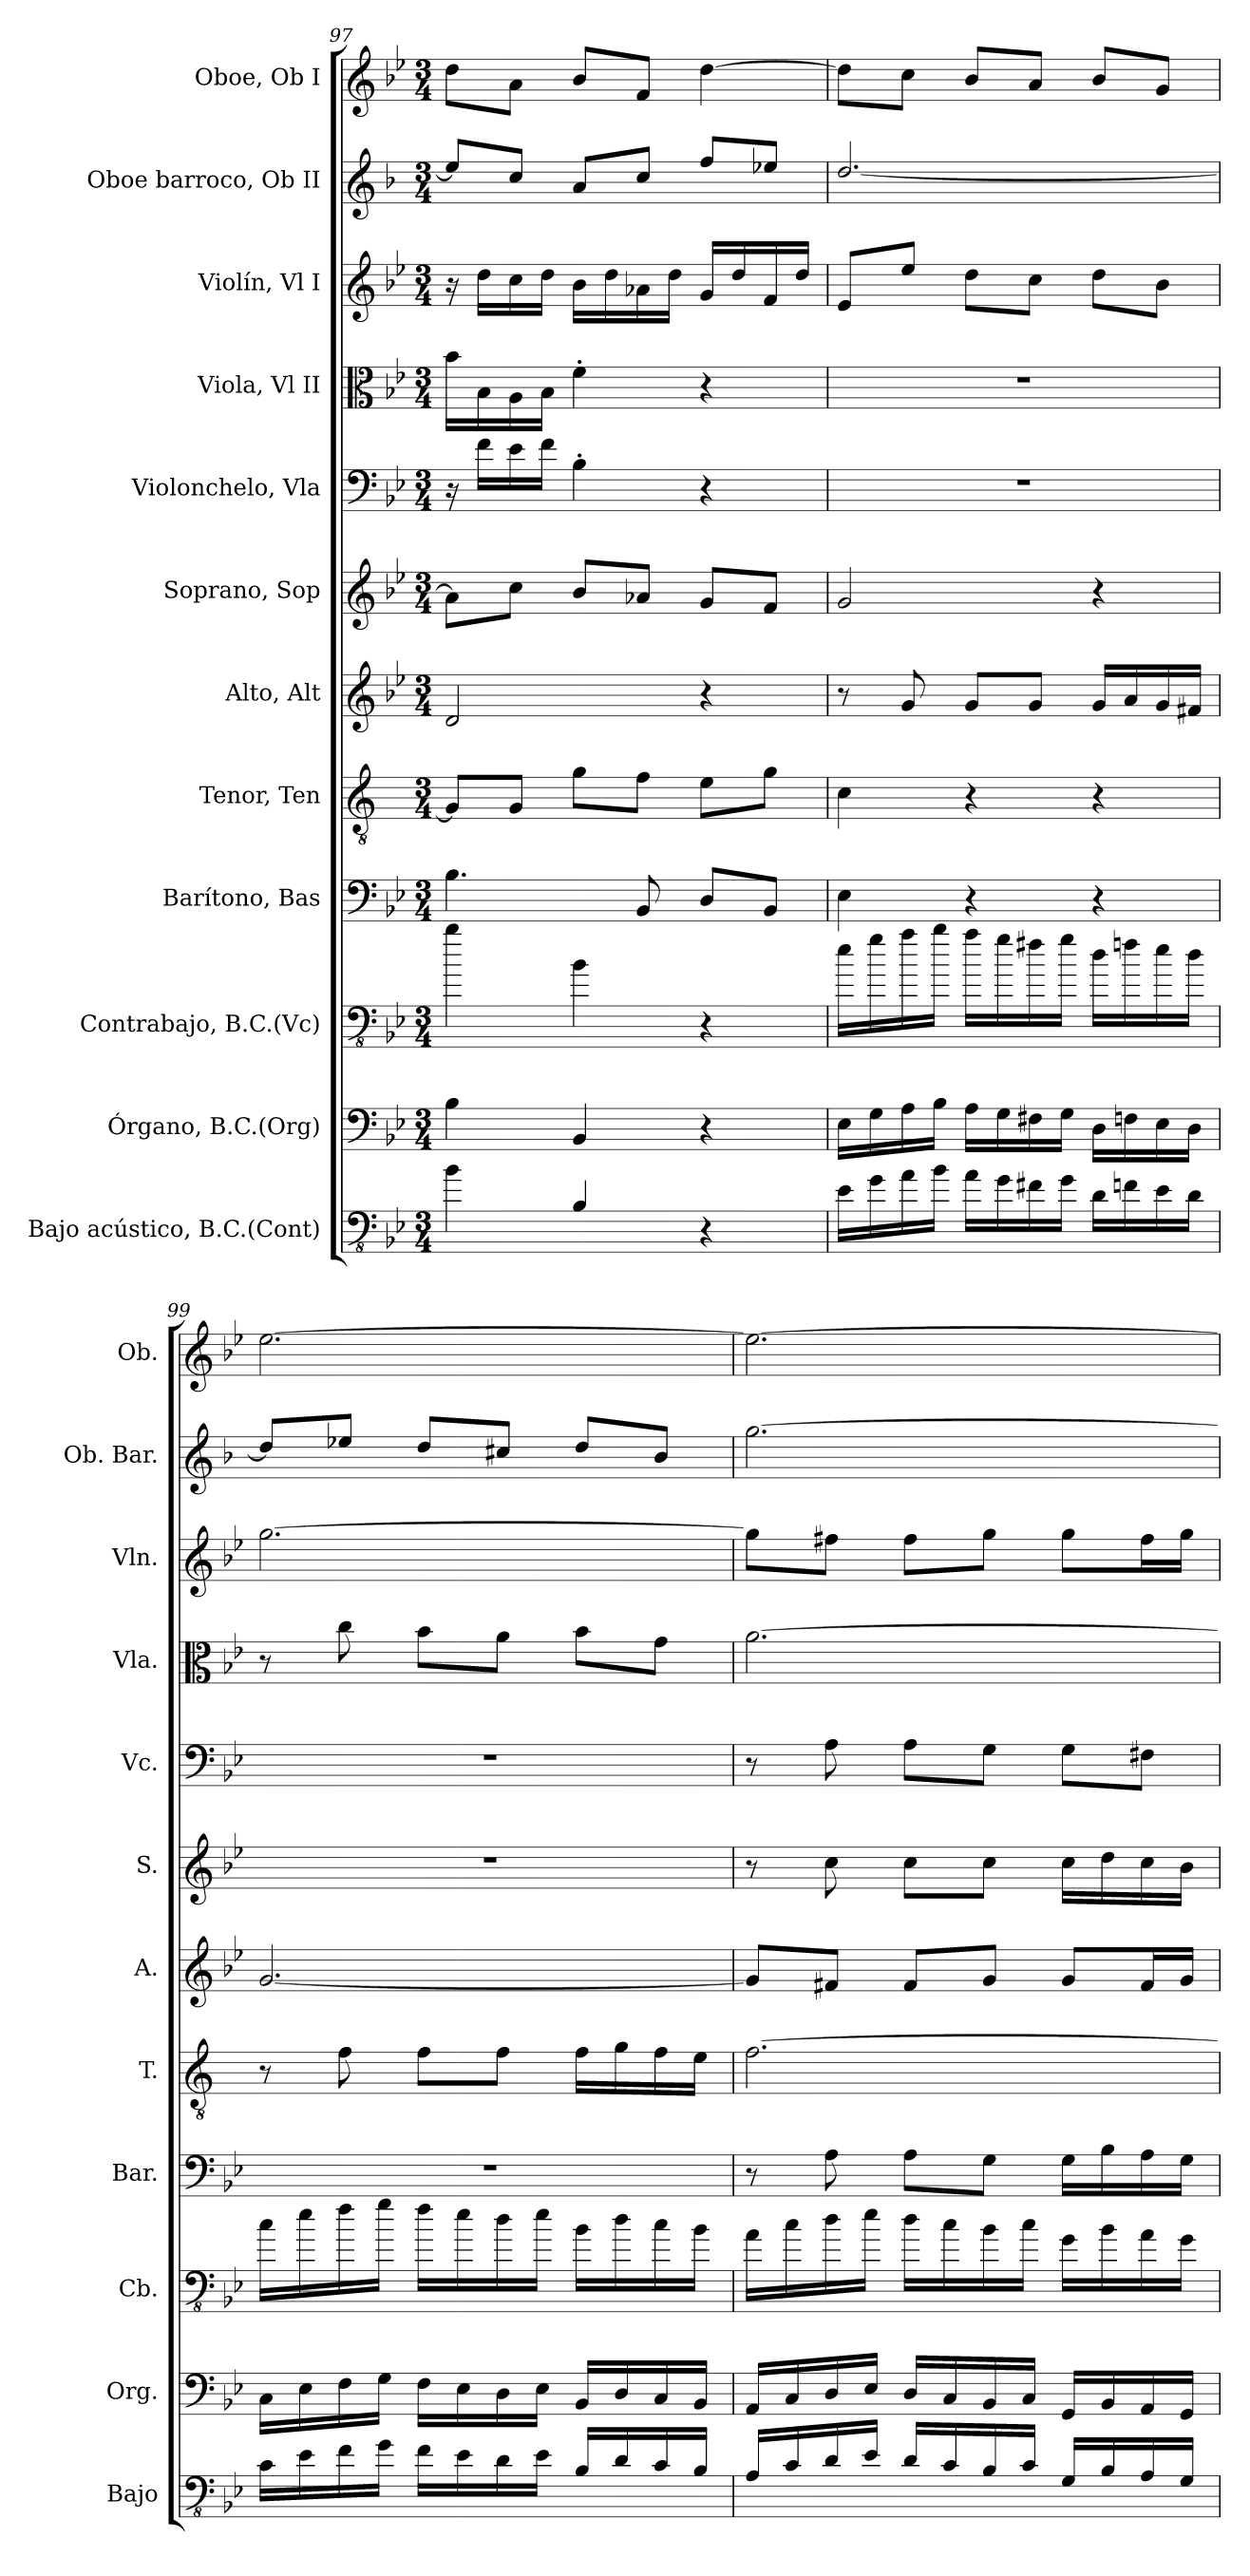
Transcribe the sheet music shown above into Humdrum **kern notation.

**kern	**kern	**kern	**kern	**kern	**kern	**kern	**kern	**kern	**kern	**kern	**kern
*part12	*part11	*part10	*part9	*part8	*part7	*part6	*part5	*part4	*part3	*part2	*part1
*staff12	*staff11	*staff10	*staff9	*staff8	*staff7	*staff6	*staff5	*staff4	*staff3	*staff2	*staff1
*I"Bajo acústico, B.C.(Cont)	*I"Órgano, B.C.(Org)	*I"Contrabajo, B.C.(Vc)	*I"Barítono, Bas	*I"Tenor, Ten	*I"Alto, Alt	*I"Soprano, Sop	*I"Violonchelo, Vla	*I"Viola, Vl II	*I"Violín, Vl I	*I"Oboe barroco, Ob II	*I"Oboe, Ob I
*I'Bajo	*I'Org.	*I'Cb.	*I'Bar.	*I'T.	*I'A.	*I'S.	*I'Vc.	*I'Vla.	*I'Vln.	*I'Ob. Bar.	*I'Ob.
*clefFv4	*clefF4	*clefFv4	*clefF4	*clefGv2	*clefG2	*clefG2	*clefF4	*clefC3	*clefG2	*clefG2	*clefG2
*ITrd7c12	*	*ITrd7c12	*	*ITrd1c2	*	*	*	*	*	*ITrd4c7	*
*k[b-e-]	*k[b-e-]	*k[b-e-]	*k[b-e-]	*k[b-e-]	*k[b-e-]	*k[b-e-]	*k[b-e-]	*k[b-e-]	*k[b-e-]	*k[b-e-]	*k[b-e-]
*M3/4	*M3/4	*M3/4	*M3/4	*M3/4	*M3/4	*M3/4	*M3/4	*M3/4	*M3/4	*M3/4	*M3/4
=97	=97	=97	=97	=97	=97	=97	=97	=97	=97	=97	=97
4BB-\	4B-\	4B-\	4.B-\	8F/L]	2d/	8a\L]	16r	16b-\LL	16r	8a/L]	8dd\L
.	.	.	.	.	.	.	16f\LL	16B-\	16dd\LL	.	.
.	.	.	.	8F/J	.	8cc\J	16e-\	16A\	16cc\	8f/J	8a\J
.	.	.	.	.	.	.	16f\JJ	16B-\JJ	16dd\JJ	.	.
4BBB-/	4BB-/	4BB-\	.	8f\L	.	8b-/L	4B-'\	4f'\	16b-\LL	8d/L	8b-/L
.	.	.	.	.	.	.	.	.	16dd\	.	.
.	.	.	8BB-/	8e-\J	.	8a-X/J	.	.	16a-X\	8f/J	8f/J
.	.	.	.	.	.	.	.	.	16dd\JJ	.	.
4r	4r	4r	8D/L	8d\L	4r	8g/L	4r	4r	16g/LL	8b-/L	[4dd\
.	.	.	.	.	.	.	.	.	16dd/	.	.
.	.	.	8BB-/J	8f\J	.	8f/J	.	.	16f/	8a-X/J	.
.	.	.	.	.	.	.	.	.	16dd/JJ	.	.
!!LO:PB:g=z
=98	=98	=98	=98	=98	=98	=98	=98	=98	=98	=98	=98
16EE-\LL	16E-\LL	16E-\LL	4E-\	4B-\	8r	2g/	2.r	2.r	8e-/L	[2.g/	8dd\L]
16GG\	16G\	16G\	.	.	.	.	.	.	.	.	.
16AA\	16A\	16A\	.	.	8g/	.	.	.	8ee-/J	.	8cc\J
16BB-\JJ	16B-\JJ	16B-\JJ	.	.	.	.	.	.	.	.	.
16AA\LL	16A\LL	16A\LL	4r	4r	8g/L	.	.	.	8dd\L	.	8b-/L
16GG\	16G\	16G\	.	.	.	.	.	.	.	.	.
16FF#X\	16F#X\	16F#X\	.	.	8g/J	.	.	.	8cc\J	.	8a/J
16GG\JJ	16G\JJ	16G\JJ	.	.	.	.	.	.	.	.	.
16DD\LL	16D\LL	16D\LL	4r	4r	16g/LL	4r	.	.	8dd\L	.	8b-/L
16FFn\	16Fn\	16Fn\	.	.	16a/	.	.	.	.	.	.
16EE-\	16E-\	16E-\	.	.	16g/	.	.	.	8b-\J	.	8g/J
16DD\JJ	16D\JJ	16D\JJ	.	.	16f#X/JJ	.	.	.	.	.	.
=99	=99	=99	=99	=99	=99	=99	=99	=99	=99	=99	=99
16CC\LL	16C\LL	16C\LL	2.r	8r	[2.g/	2.r	2.r	8r	[2.gg\	8g/L]	[2.ee-\
16EE-\	16E-\	16E-\	.	.	.	.	.	.	.	.	.
16FF\	16F\	16F\	.	8e-\	.	.	.	8cc\	.	8a-X/J	.
16GG\JJ	16G\JJ	16G\JJ	.	.	.	.	.	.	.	.	.
16FF\LL	16F\LL	16F\LL	.	8e-\L	.	.	.	8b-\L	.	8g/L	.
16EE-\	16E-\	16E-\	.	.	.	.	.	.	.	.	.
16DD\	16D\	16D\	.	8e-\J	.	.	.	8a\J	.	8f#X/J	.
16EE-\JJ	16E-\JJ	16E-\JJ	.	.	.	.	.	.	.	.	.
16BBB-/LL	16BB-/LL	16BB-\LL	.	16e-\LL	.	.	.	8b-\L	.	8g/L	.
16DD/	16D/	16D\	.	16f\	.	.	.	.	.	.	.
16CC/	16C/	16C\	.	16e-\	.	.	.	8g\J	.	8e-/J	.
16BBB-/JJ	16BB-/JJ	16BB-\JJ	.	16d\JJ	.	.	.	.	.	.	.
!!LO:PB:g=z
=100	=100	=100	=100	=100	=100	=100	=100	=100	=100	=100	=100
16AAA/LL	16AA/LL	16AA\LL	8r	[2.e-\	8g/L]	8r	8r	[2.a\	8gg\L]	[2.cc\	2.ee-\_
16CC/	16C/	16C\	.	.	.	.	.	.	.	.	.
16DD/	16D/	16D\	8A\	.	8f#X/J	8cc\	8A\	.	8ff#X\J	.	.
16EE-/JJ	16E-/JJ	16E-\JJ	.	.	.	.	.	.	.	.	.
16DD/LL	16D/LL	16D\LL	8A\L	.	8f#/L	8cc\L	8A\L	.	8ff#\L	.	.
16CC/	16C/	16C\	.	.	.	.	.	.	.	.	.
16BBB-/	16BB-/	16BB-\	8G\J	.	8g/J	8cc\J	8G\J	.	8gg\J	.	.
16CC/JJ	16C/JJ	16C\JJ	.	.	.	.	.	.	.	.	.
16GGG/LL	16GG/LL	16GG\LL	16G\LL	.	8g/L	16cc\LL	8G\L	.	8gg\L	.	.
16BBB-/	16BB-/	16BB-\	16B-\	.	.	16dd\	.	.	.	.	.
16AAA/	16AA/	16AA\	16A\	.	16f#/L	16cc\	8F#X\J	.	16ff#\L	.	.
16GGG/JJ	16GG/JJ	16GG\JJ	16G\JJ	.	16g/JJ	16b-\JJ	.	.	16gg\JJ	.	.
=	=	=	=	=	=	=	=	=	=	=	=
*-	*-	*-	*-	*-	*-	*-	*-	*-	*-	*-	*-
